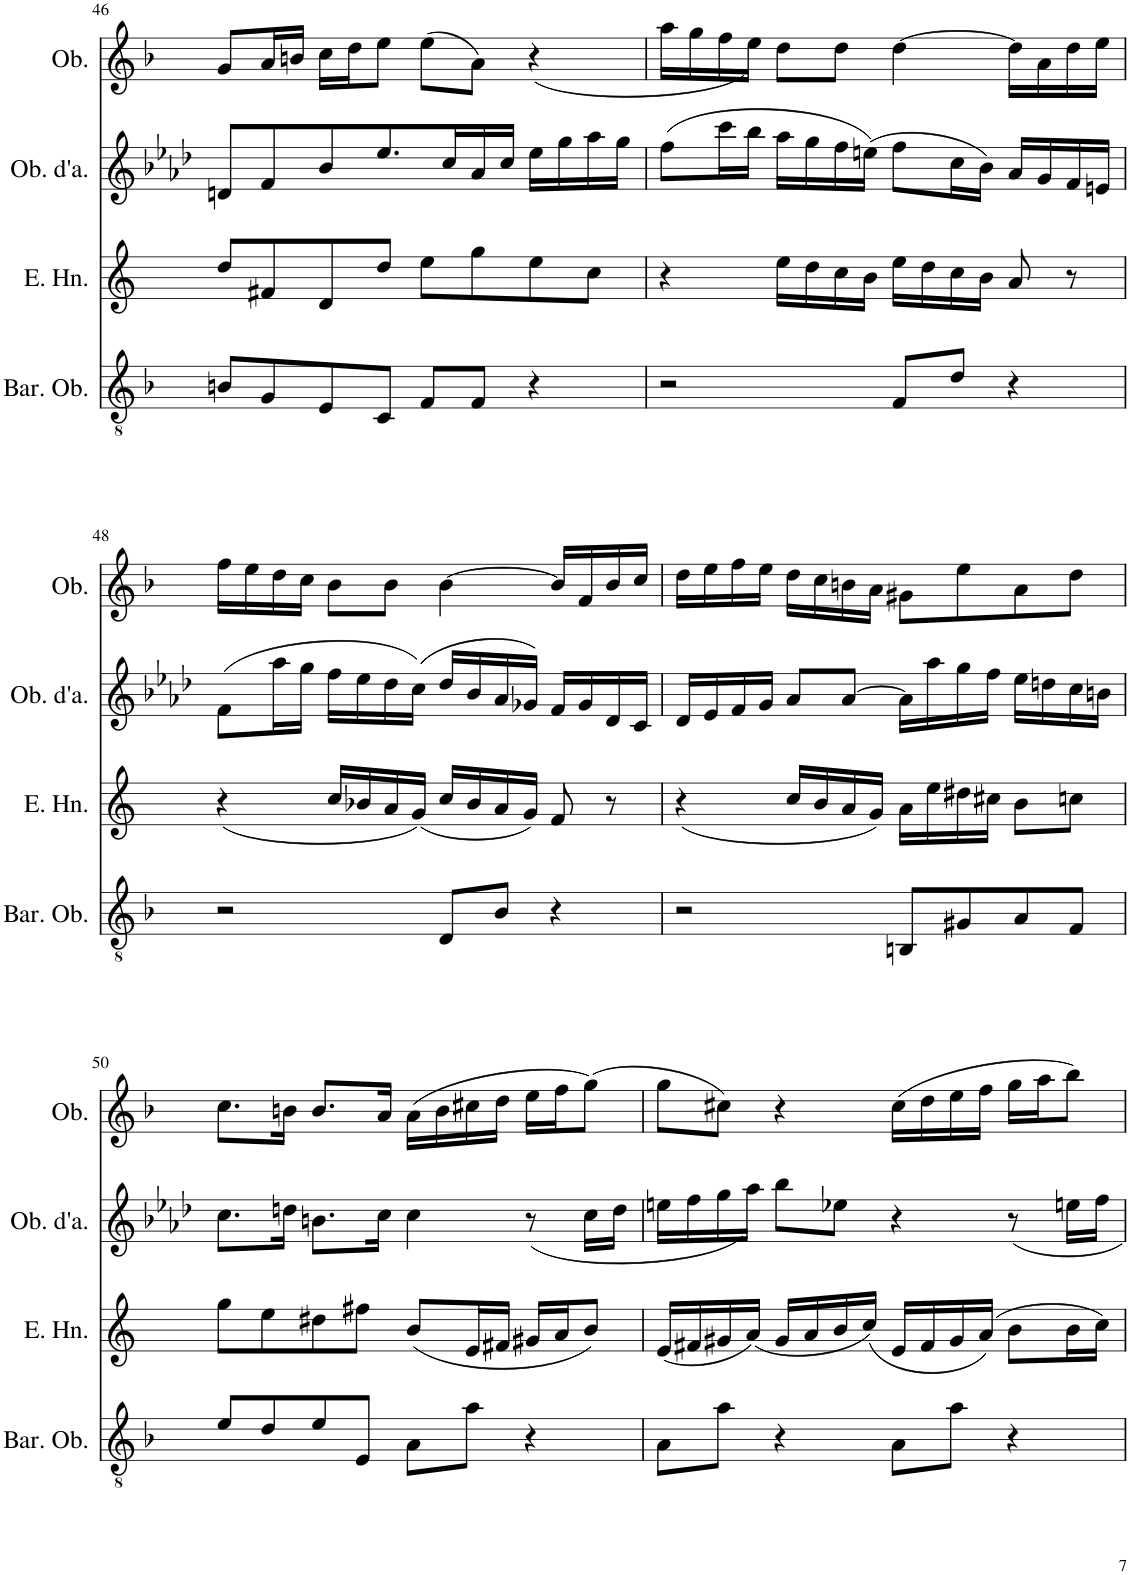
**kern	**kern	**kern	**kern
*part4	*part3	*part2	*part1
*staff4	*staff3	*staff2	*staff1
*I"Baritone Oboe	*I"English Horn	*I"Oboe d'amore	*I"Oboe
*I'Bar. Ob.	*I'E. Hn.	*I'Ob. d'a.	*I'Ob.
!!LO:PB:g=z
*clefGv2	*clefG2	*clefG2	*clefG2
*	*Trd4c7	*Trd2c3	*
*k[b-]	*k[]	*k[b-e-a-d-]	*k[b-]
*M4/4	*M4/4	*M4/4	*M4/4
*met(c)	*met(c)	*met(c)	*met(c)
=46	=46	=46	=46
8Bn/L	8dd/L	8dn/L	8g/L
8G/	8f#X/	8f/	16a/L
.	.	.	16bn/JJ
8E/	8d/	8b-/	16cc\LL
.	.	.	16dd\J
8C/J	8dd/J	8.ee-/	8ee\J
8F/L	8ee\L	.	(8ee\L
.	.	16cc/L	.
8F/J	8gg\	16a-/	8a\J)
.	.	16cc/JJ	.
4r	8ee\	16ee-\LL	(4r
.	.	16gg\	.
.	8cc\J	16aa-\	.
.	.	16gg\JJ	.
=47	=47	=47	=47
2r	4r	(8ff\L	16aa\LL
.	.	.	16gg\
.	.	16ccc\L	16ff\
.	.	16bb-\JJ	16ee\JJ)
.	16ee\LL	16aa-\LL	8dd\L
.	16dd\	16gg\	.
.	16cc\	16ff\	8dd\J
.	16b\JJ	(16een\JJ)	.
8F/L	16ee\LL	8ff\L	[4dd\
.	16dd\	.	.
8d/J	16cc\	16cc\L	.
.	16b\JJ	16b-\JJ)	.
4r	8a/	16a-/LL	16dd\LL]
.	.	16g/	16a\
.	8r	16f/	16dd\
.	.	16en/JJ	(16ee\JJ
!!LO:LB:g=z
=48	=48	=48	=48
2r	(4r	(8f\L	16ff\LL
.	.	.	16ee\
.	.	16aa-\L	16dd\
.	.	16gg\JJ	16cc\JJ)
.	16cc/LL	16ff\LL	8b-\L
.	16b-X/	16ee-\	.
.	16a/	16dd-\	8b-\J
.	(16g/JJ)	(16cc\JJ)	.
8D/L	16cc/LL	16dd-/LL	[4b-\
.	16b-/	16b-/	.
8B-/J	16a/	16a-/	.
.	16g/JJ)	16g-X/JJ)	.
4r	8f/	16f/LL	16b-/LL]
.	.	16g-/	16f/
.	8r	16d-/	16b-/
.	.	16c/JJ	16cc/JJ
=49	=49	=49	=49
2r	(4r	16d-/LL	16dd\LL
.	.	16e-/	16ee\
.	.	16f/	16ff\
.	.	16g/JJ	16ee\JJ
.	16cc/LL	8a-/L	16dd\LL
.	16b/	.	16cc\
.	16a/	[8a-/J	16bn\
.	16g/JJ)	.	16a\JJ
8BBn/L	16a\LL	16a-\LL]	8g#X\L
.	16ee\	16aa-\	.
8G#X/	16dd#X\	16gg\	8ee\
.	16cc#X\JJ	16ff\JJ	.
8A/	8b\L	16ee-\LL	8a\
.	.	16ddn\	.
8F/J	8ccn\J	16cc\	8dd\J
.	.	16bn\JJ	.
!!LO:LB:g=z
=50	=50	=50	=50
8e/L	8gg\L	8.cc\L	8.cc\L
8d/	8ee\	.	.
.	.	16ddn\Jk	16bn\Jk
8e/	8dd#X\	8.bn\L	8.b/L
8E/J	8ff#X\J	.	.
.	.	16cc\Jk	16a/Jk
8A\L	(8b/L	4cc\	(16a\LL
.	.	.	16b\
8a\J	16e/L	.	16cc#X\
.	16f#X/JJ	.	16dd\JJ
4r	16g#X/LL	(8r	16ee\LL
.	16a/J	.	16ff\J
.	8b/J)	16cc\LL	(8gg\J)
.	.	16dd\JJ	.
=51	=51	=51	=51
8A\L	(16e/LL	16een\LL	8gg\L
.	16f#X/	16ff\	.
8a\J	16g#X/	16gg\	8cc#X\J)
.	(16a/JJ)	16aa-\JJ)	.
4r	16g#/LL	8bb-\L	4r
.	16a/	.	.
.	16b/	8ee-X\J	.
.	(16cc/JJ)	.	.
8A\L	16e/LL	4r	(16cc#\LL
.	16f#/	.	16dd\
8a\J	16g#/	.	16ee\
.	(16a/JJ)	.	16ff\JJ
4r	8b\L	8r	16gg\LL
.	.	.	16aa\J
.	16b\L	16een\LL	8bb-\J)
.	16cc\JJ)	16ff\JJ	.
=	=	=	=
*-	*-	*-	*-
